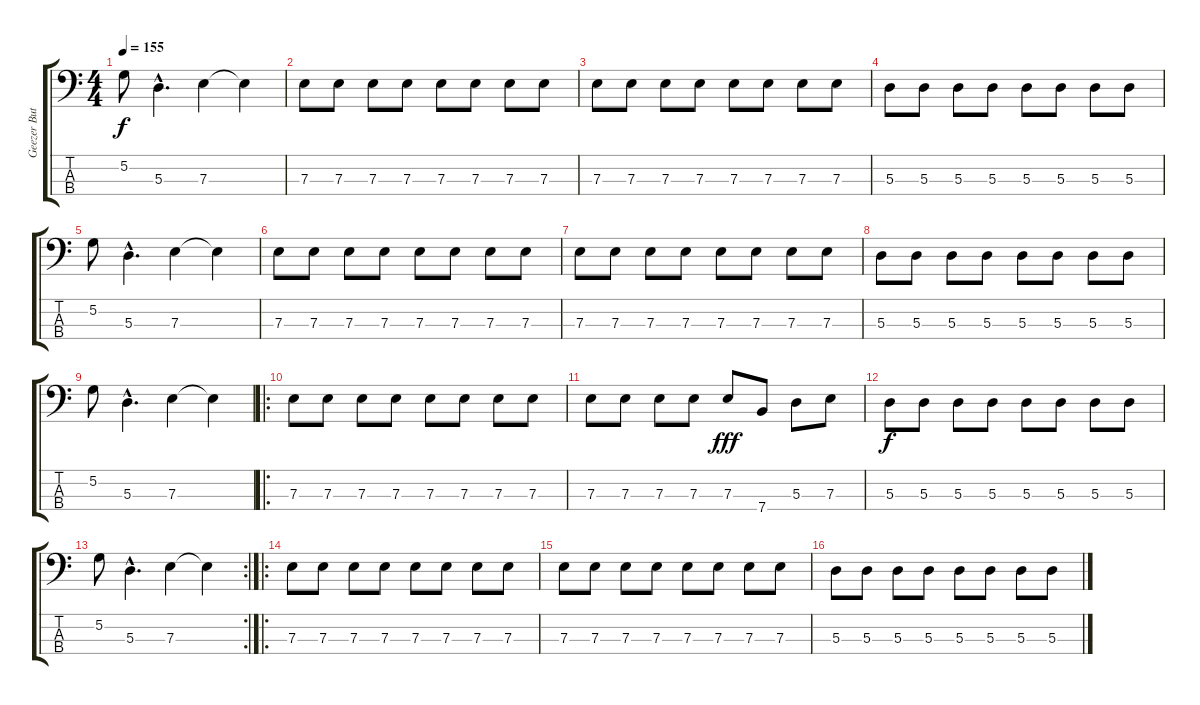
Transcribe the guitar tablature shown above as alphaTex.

\track ("Geezer Butler" "Geezer But") {instrument acousticguitarnylon}
\staff {score tabs}
\tuning (G2 D2 A1 E1) {hide}
\ts (4 4)
\tempo 155
\clef f4
\ks c
5.2.8{dy f} 5.3{hac}.4{d} 7.3.4 7.3{t}.4 |
7.3.8 7.3.8 7.3.8 7.3.8 7.3.8 7.3.8 7.3.8 7.3.8 |
7.3.8 7.3.8 7.3.8 7.3.8 7.3.8 7.3.8 7.3.8 7.3.8 |
5.3.8 5.3.8 5.3.8 5.3.8 5.3.8 5.3.8 5.3.8 5.3.8 |
5.2.8 5.3{hac}.4{d} 7.3.4 7.3{t}.4 |
7.3.8 7.3.8 7.3.8 7.3.8 7.3.8 7.3.8 7.3.8 7.3.8 |
7.3.8 7.3.8 7.3.8 7.3.8 7.3.8 7.3.8 7.3.8 7.3.8 |
5.3.8 5.3.8 5.3.8 5.3.8 5.3.8 5.3.8 5.3.8 5.3.8 |
5.2.8 5.3{hac}.4{d} 7.3.4 7.3{t}.4 |
\ro
7.3.8 7.3.8 7.3.8 7.3.8 7.3.8 7.3.8 7.3.8 7.3.8 |
7.3.8 7.3.8 7.3.8 7.3.8 7.3.8{dy fff} 7.4.8 5.3.8 7.3.8 |
5.3.8{dy f} 5.3.8 5.3.8 5.3.8 5.3.8 5.3.8 5.3.8 5.3.8 |
\rc 2
5.2.8 5.3{hac}.4{d} 7.3.4 7.3{t}.4 |
\ro
7.3.8 7.3.8 7.3.8 7.3.8 7.3.8 7.3.8 7.3.8 7.3.8 |
7.3.8 7.3.8 7.3.8 7.3.8 7.3.8 7.3.8 7.3.8 7.3.8 |
5.3.8 5.3.8 5.3.8 5.3.8 5.3.8 5.3.8 5.3.8 5.3.8
